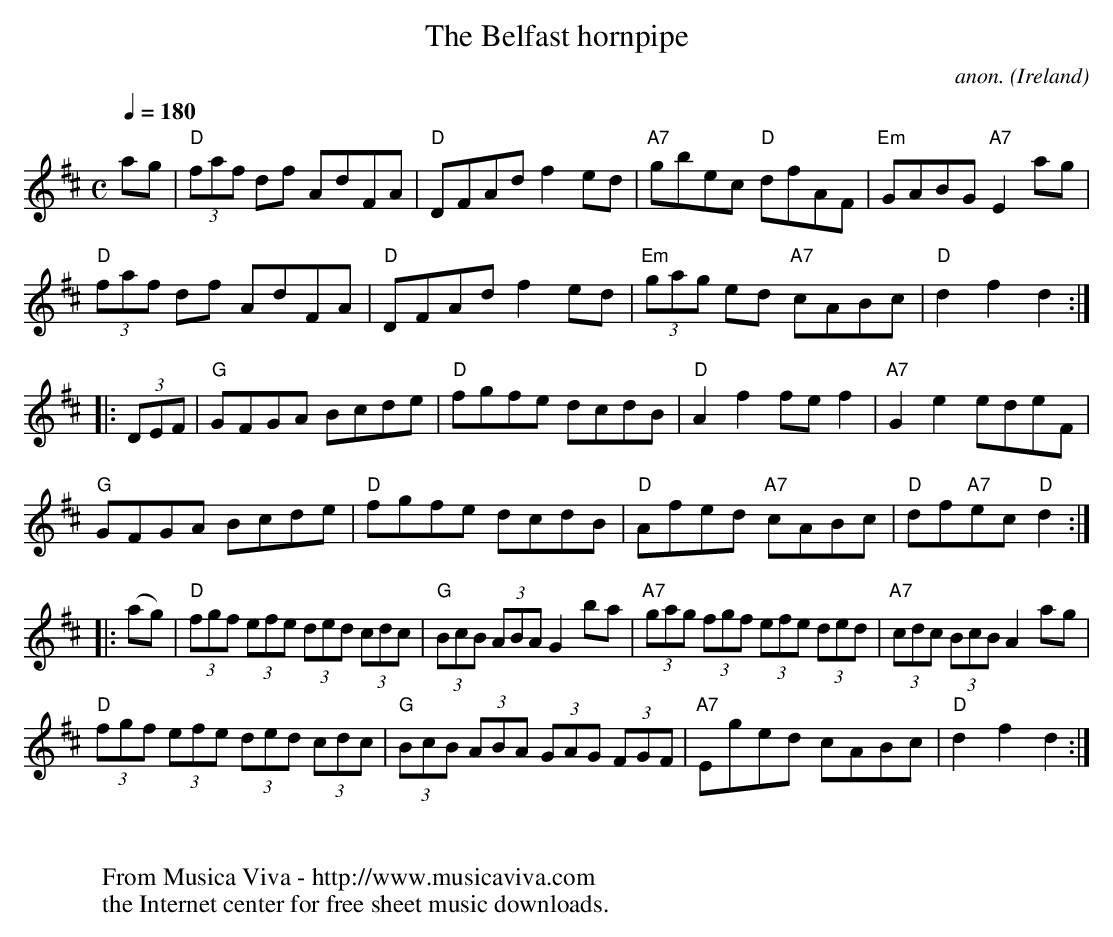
X:1
T:The Belfast hornpipe
C:anon.
O:Ireland
M:C
L:1/8
Q:1/4=180
K:D
ag|(3"D"faf df AdFA|"D"DFAd f2ed|"A7"gbec "D"dfAF|"Em"GABG "A7"E2ag|
(3"D"faf df AdFA|"D"DFAd f2ed|(3"Em"gag ed "A7"cABc|"D"d2f2 d2:|
|:(3DEF|"G"GFGA Bcde|"D"fgfe dcdB|"D"A2f2 fef2|"A7"G2e2 edeF|
"G"GFGA Bcde|"D"fgfe dcdB|"D"Afed "A7"cABc|"D"df"A7"ec "D"d2:|
|:(ag)|(3"D"fgf (3efe (3ded (3cdc|(3"G"BcB (3ABA G2ba|(3"A7"gag (3fgf (3efe (3ded|(3"A7"cdc (3BcB A2ag|
(3"D"fgf (3efe (3ded (3cdc|(3"G"BcB (3ABA (3GAG (3FGF|"A7"Eged cABc|"D"d2f2 d2:|
W:
W:
W:  From Musica Viva - http://www.musicaviva.com
W:  the Internet center for free sheet music downloads.
